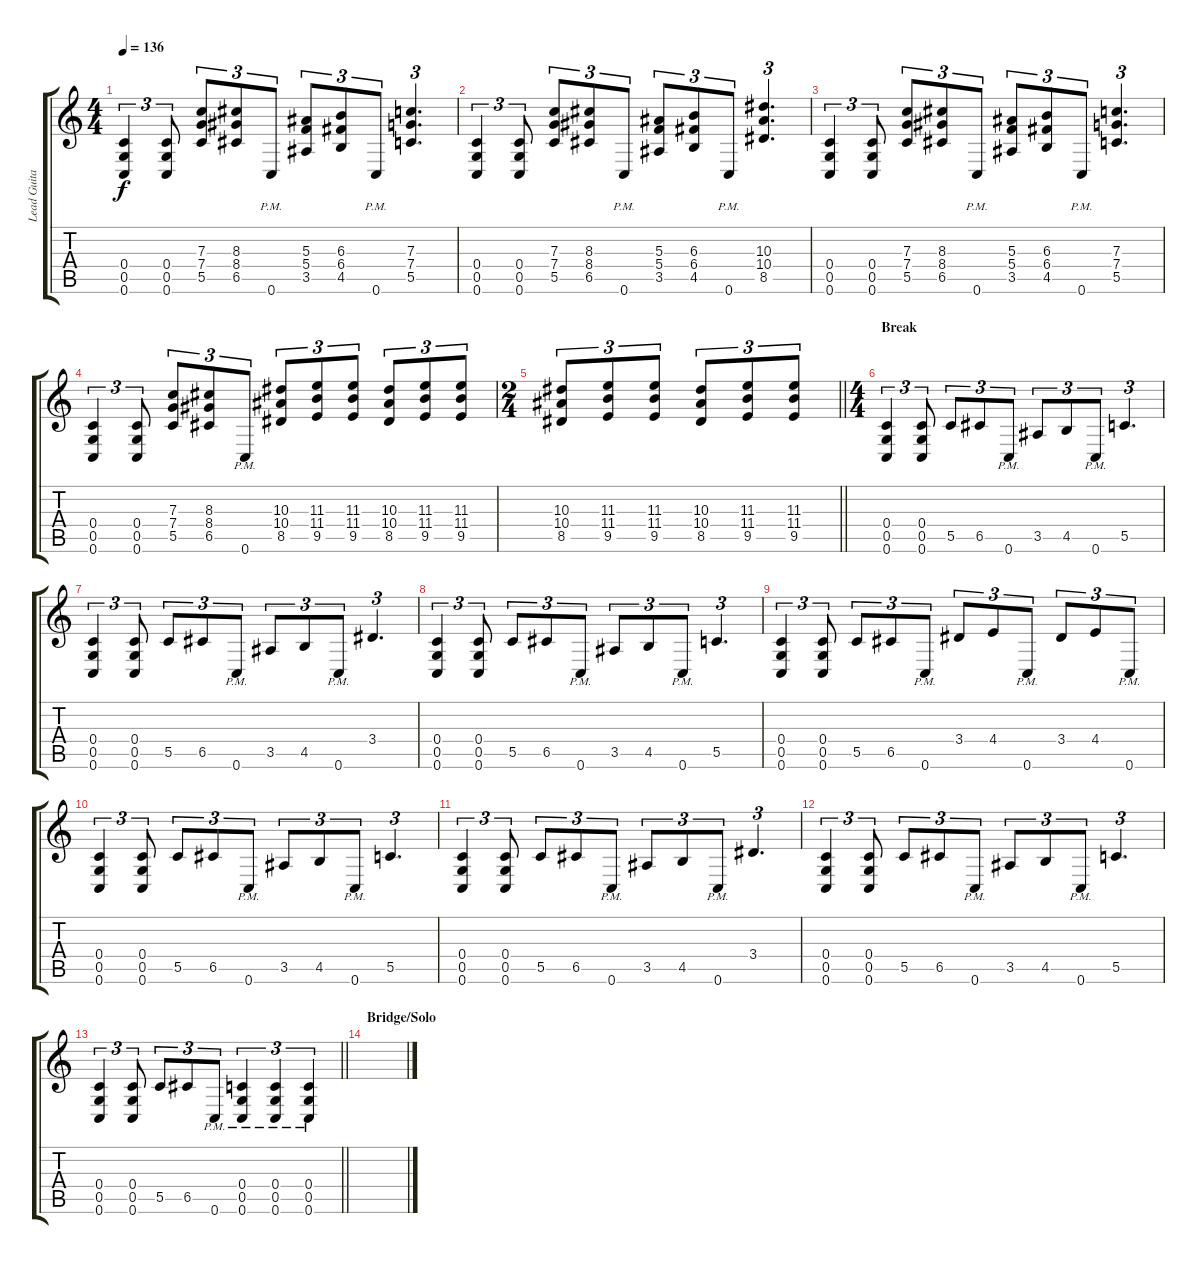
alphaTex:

\track ("Lead Guitar" "Lead Guita") {instrument distortionguitar}
\staff {score tabs}
\tuning (D4 A3 F3 C3 G2 C2) {hide}
\ts (4 4)
\tempo 136
\clef g2
\ks c
(0.4 0.5 0.6).4{tu (3 2) dy f} (0.4 0.5 0.6).8{tu (3 2)} (7.3 7.4 5.5).8{tu (3 2)} (8.3 8.4 6.5).8{tu (3 2)} 0.6{pm}.8{tu (3 2)} (5.3 5.4 3.5).8{tu (3 2)} (6.3 6.4 4.5).8{tu (3 2)} 0.6{pm}.8{tu (3 2)} (7.3 7.4 5.5).4{d tu (3 2)} |
(0.4 0.5 0.6).4{tu (3 2)} (0.4 0.5 0.6).8{tu (3 2)} (7.3 7.4 5.5).8{tu (3 2)} (8.3 8.4 6.5).8{tu (3 2)} 0.6{pm}.8{tu (3 2)} (5.3 5.4 3.5).8{tu (3 2)} (6.3 6.4 4.5).8{tu (3 2)} 0.6{pm}.8{tu (3 2)} (10.3 10.4 8.5).4{d tu (3 2)} |
(0.4 0.5 0.6).4{tu (3 2)} (0.4 0.5 0.6).8{tu (3 2)} (7.3 7.4 5.5).8{tu (3 2)} (8.3 8.4 6.5).8{tu (3 2)} 0.6{pm}.8{tu (3 2)} (5.3 5.4 3.5).8{tu (3 2)} (6.3 6.4 4.5).8{tu (3 2)} 0.6{pm}.8{tu (3 2)} (7.3 7.4 5.5).4{d tu (3 2)} |
(0.4 0.5 0.6).4{tu (3 2)} (0.4 0.5 0.6).8{tu (3 2)} (7.3 7.4 5.5).8{tu (3 2)} (8.3 8.4 6.5).8{tu (3 2)} 0.6{pm}.8{tu (3 2)} (10.3 10.4 8.5).8{tu (3 2)} (11.3 11.4 9.5).8{tu (3 2)} (11.3 11.4 9.5).8{tu (3 2)} (10.3 10.4 8.5).8{tu (3 2)} (11.3 11.4 9.5).8{tu (3 2)} (11.3 11.4 9.5).8{tu (3 2)} |
\ts (2 4)
\barLineRight lightlight
(10.3 10.4 8.5).8{tu (3 2)} (11.3 11.4 9.5).8{tu (3 2)} (11.3 11.4 9.5).8{tu (3 2)} (10.3 10.4 8.5).8{tu (3 2)} (11.3 11.4 9.5).8{tu (3 2)} (11.3 11.4 9.5).8{tu (3 2)} |
\ts (4 4)
\section ("" "Break")
(0.4 0.5 0.6).4{tu (3 2)} (0.4 0.5 0.6).8{tu (3 2)} 5.5.8{tu (3 2)} 6.5.8{tu (3 2)} 0.6{pm}.8{tu (3 2)} 3.5.8{tu (3 2)} 4.5.8{tu (3 2)} 0.6{pm}.8{tu (3 2)} 5.5.4{d tu (3 2)} |
(0.4 0.5 0.6).4{tu (3 2)} (0.4 0.5 0.6).8{tu (3 2)} 5.5.8{tu (3 2)} 6.5.8{tu (3 2)} 0.6{pm}.8{tu (3 2)} 3.5.8{tu (3 2)} 4.5.8{tu (3 2)} 0.6{pm}.8{tu (3 2)} 3.4.4{d tu (3 2)} |
(0.4 0.5 0.6).4{tu (3 2)} (0.4 0.5 0.6).8{tu (3 2)} 5.5.8{tu (3 2)} 6.5.8{tu (3 2)} 0.6{pm}.8{tu (3 2)} 3.5.8{tu (3 2)} 4.5.8{tu (3 2)} 0.6{pm}.8{tu (3 2)} 5.5.4{d tu (3 2)} |
(0.4 0.5 0.6).4{tu (3 2)} (0.4 0.5 0.6).8{tu (3 2)} 5.5.8{tu (3 2)} 6.5.8{tu (3 2)} 0.6{pm}.8{tu (3 2)} 3.4.8{tu (3 2)} 4.4.8{tu (3 2)} 0.6{pm}.8{tu (3 2)} 3.4.8{tu (3 2)} 4.4.8{tu (3 2)} 0.6{pm}.8{tu (3 2)} |
(0.4 0.5 0.6).4{tu (3 2)} (0.4 0.5 0.6).8{tu (3 2)} 5.5.8{tu (3 2)} 6.5.8{tu (3 2)} 0.6{pm}.8{tu (3 2)} 3.5.8{tu (3 2)} 4.5.8{tu (3 2)} 0.6{pm}.8{tu (3 2)} 5.5.4{d tu (3 2)} |
(0.4 0.5 0.6).4{tu (3 2)} (0.4 0.5 0.6).8{tu (3 2)} 5.5.8{tu (3 2)} 6.5.8{tu (3 2)} 0.6{pm}.8{tu (3 2)} 3.5.8{tu (3 2)} 4.5.8{tu (3 2)} 0.6{pm}.8{tu (3 2)} 3.4.4{d tu (3 2)} |
(0.4 0.5 0.6).4{tu (3 2)} (0.4 0.5 0.6).8{tu (3 2)} 5.5.8{tu (3 2)} 6.5.8{tu (3 2)} 0.6{pm}.8{tu (3 2)} 3.5.8{tu (3 2)} 4.5.8{tu (3 2)} 0.6{pm}.8{tu (3 2)} 5.5.4{d tu (3 2)} |
\barLineRight lightlight
(0.4 0.5 0.6).4{tu (3 2)} (0.4 0.5 0.6).8{tu (3 2)} 5.5.8{tu (3 2)} 6.5.8{tu (3 2)} 0.6{pm}.8{tu (3 2)} (0.4{pm} 0.5{pm} 0.6{pm}).4{tu (3 2)} (0.4{pm} 0.5{pm} 0.6{pm}).4{tu (3 2)} (0.4{pm} 0.5{pm} 0.6{pm}).4{tu (3 2)} |
\section ("" "Bridge/Solo")
